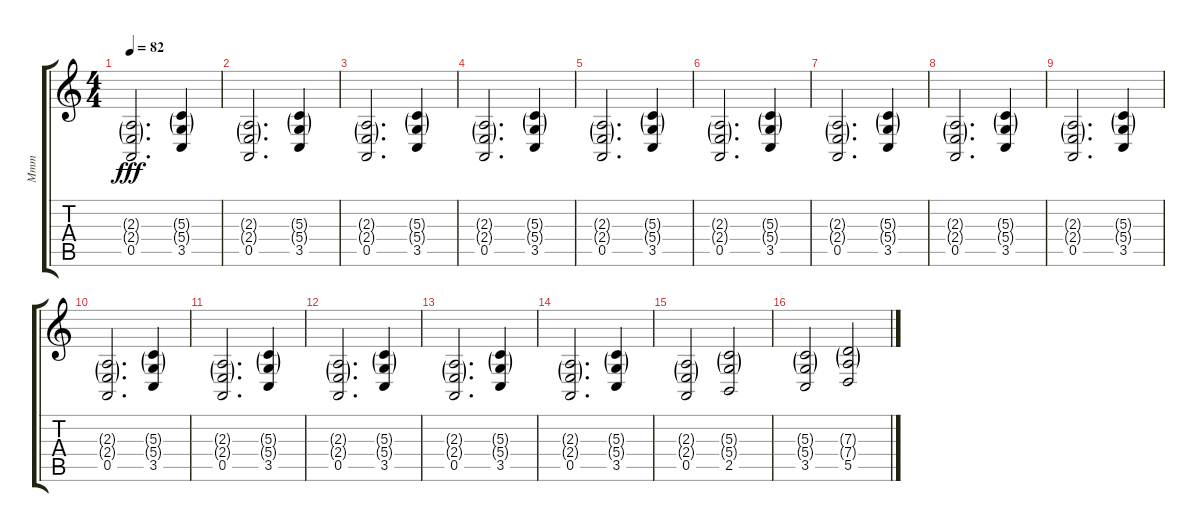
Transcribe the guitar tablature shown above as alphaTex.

\track ("Mmm" "Mmm") {instrument choiraahs}
\staff {score tabs}
\tuning (E4 B3 G3 D3 A2 E2) {hide}
\ts (4 4)
\tempo 82
\clef g2
\ks c
(2.3{g} 2.4{g} 0.5).2{d dy fff} (5.3{g} 5.4{g} 3.5).4 |
(2.3{g} 2.4{g} 0.5).2{d} (5.3{g} 5.4{g} 3.5).4 |
(2.3{g} 2.4{g} 0.5).2{d} (5.3{g} 5.4{g} 3.5).4 |
(2.3{g} 2.4{g} 0.5).2{d} (5.3{g} 5.4{g} 3.5).4 |
(2.3{g} 2.4{g} 0.5).2{d} (5.3{g} 5.4{g} 3.5).4 |
(2.3{g} 2.4{g} 0.5).2{d} (5.3{g} 5.4{g} 3.5).4 |
(2.3{g} 2.4{g} 0.5).2{d} (5.3{g} 5.4{g} 3.5).4 |
(2.3{g} 2.4{g} 0.5).2{d} (5.3{g} 5.4{g} 3.5).4 |
(2.3{g} 2.4{g} 0.5).2{d} (5.3{g} 5.4{g} 3.5).4 |
(2.3{g} 2.4{g} 0.5).2{d} (5.3{g} 5.4{g} 3.5).4 |
(2.3{g} 2.4{g} 0.5).2{d} (5.3{g} 5.4{g} 3.5).4 |
(2.3{g} 2.4{g} 0.5).2{d} (5.3{g} 5.4{g} 3.5).4 |
(2.3{g} 2.4{g} 0.5).2{d} (5.3{g} 5.4{g} 3.5).4 |
(2.3{g} 2.4{g} 0.5).2{d} (5.3{g} 5.4{g} 3.5).4 |
(2.3{g} 2.4{g} 0.5).2 (5.3{g} 5.4{g} 2.5).2 |
(5.3{g} 5.4{g} 3.5).2 (7.3{g} 7.4{g} 5.5).2
